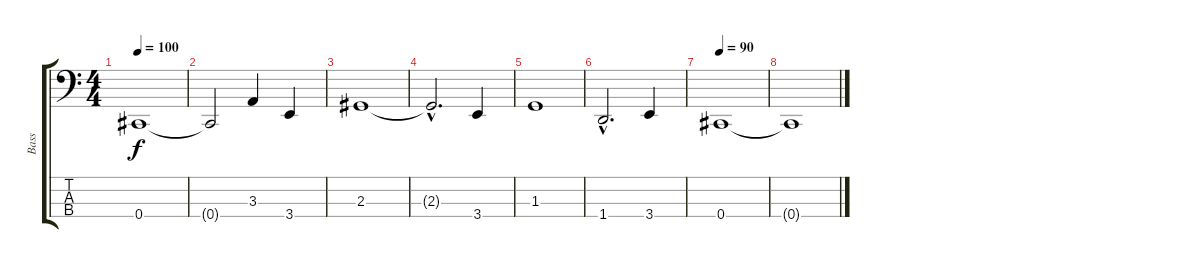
\track ("Bass" "Bass") {instrument electricbasspick}
\staff {score tabs}
\tuning (E2 B1 Gb1 Db1) {hide}
\ts (4 4)
\tempo 100
\clef f4
\ks c
0.4.1{dy f} |
0.4{t}.2 3.3.4 3.4.4 |
2.3.1 |
2.3{hac t}.2{d} 3.4.4 |
1.3.1 |
1.4{hac}.2{d} 3.4.4 |
\tempo 90
0.4.1 |
0.4{t}.1
